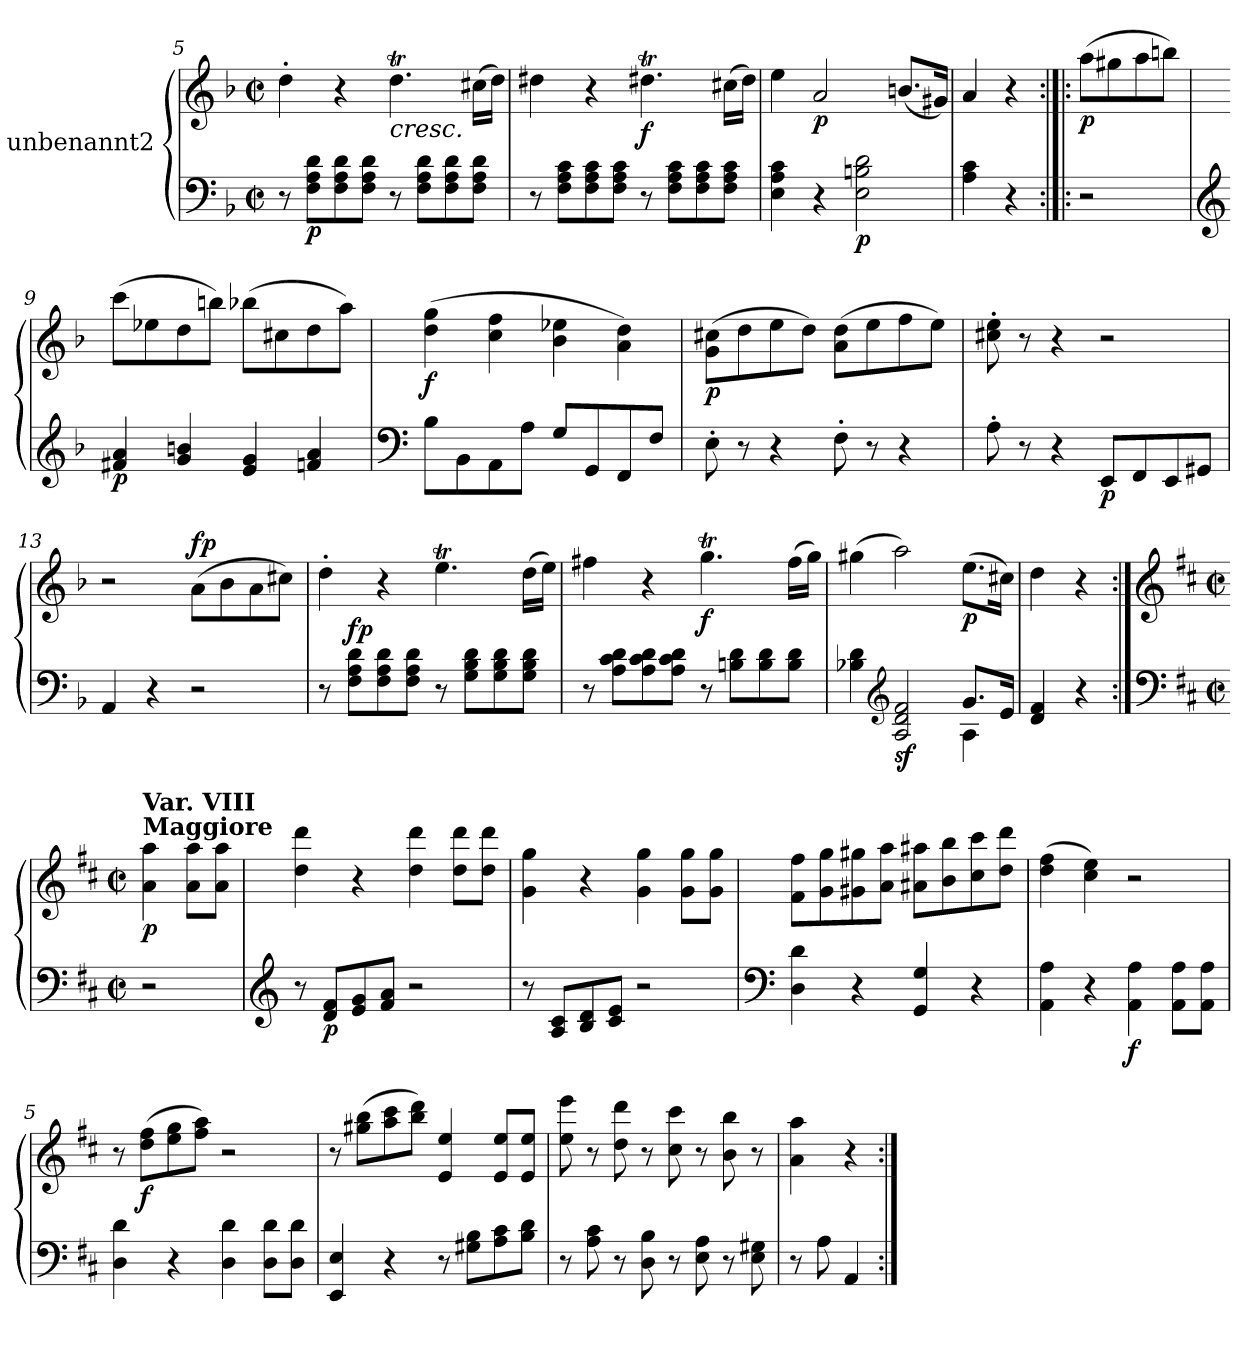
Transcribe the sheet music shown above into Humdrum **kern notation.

**kern	**kern	**dynam
*part1	*part1	*part1
*staff2	*staff1	*staff1/2
*I"unbenannt2	*	*
*clefF4	*clefG2	*
*k[b-]	*k[b-]	*
*M2/2	*M2/2	*
*met(c|)	*met(c|)	*
=5	=5	=5
8r	4dd'\	.
!	!	!LO:DY:b=2
8F\ 8A\ 8d\L	.	p
8F\ 8A\ 8d\	4r	.
8F\ 8A\ 8d\J	.	.
!	!LO:TX:b:i:t=cresc.	!
8r	4.ddT\	.
8F\ 8A\ 8d\L	.	.
8F\ 8A\ 8d\	.	.
8F\ 8A\ 8d\J	(>16cc#X\LL	.
.	16dd\JJ)	.
=6	=6	=6
8r	4dd#X\	.
8F\ 8A\ 8c\L	.	.
8F\ 8A\ 8c\	4r	.
8F\ 8A\ 8c\J	.	.
!	!	!LO:DY:b
8r	4.dd#Xt\	f
8F\ 8A\ 8c\L	.	.
8F\ 8A\ 8c\	.	.
8F\ 8A\ 8c\J	(>16cc#X\LL	.
.	16dd#\JJ)	.
=7	=7	=7
4E\ 4A\ 4c\	4ee\	.
!	!	!LO:DY:b
4r	2a/	p
!	!	!LO:DY:b=2
2E\ 2Bn\ 2d\	.	p
.	(<8.bn/L	.
.	16g#X/Jk)	.
=8	=8	=8
4A\ 4c\	4a/	.
4r	4r	.
=8X1:|!|:	=8X1:|!|:	=8X1:|!|:
!	!	!LO:DY:b
2r	(>8aa\L	p
.	8gg#X\	.
.	8aa\	.
.	8bbn\J)	.
=9	=9	=9
*clefG2	*	*
!	!	!LO:DY:b=2
4f#X/ 4a/	(>8ccc\L	p
.	8ee-X\	.
4g/ 4bn/	8dd\	.
.	8bbn\J)	.
4e/ 4g/	(>8bb-X\L	.
.	8cc#X\	.
4fn/ 4a/	8dd\	.
.	8aa\J)	.
=10	=10	=10
*clefF4	*	*
!	!	!LO:DY:b
8B-\L	(>4dd\ 4gg\	f
8BB-\	.	.
8AA\	4cc\ 4ff\	.
8A\J	.	.
8G/L	4b-\ 4ee-X\	.
8GG/	.	.
8FF/	4a\ 4dd\)	.
8F/J	.	.
=11	=11	=11
!	!	!LO:DY:b
8E'\	(>8g\ 8cc#X\L	p
8r	8dd\	.
4r	8ee\	.
.	8dd\J)	.
8F'\	(>8a\ 8dd\L	.
8r	8ee\	.
4r	8ff\	.
.	8ee\J)	.
=12	=12	=12
8A'\	8cc#X\' 8ee\'	.
8r	8r	.
4r	4r	.
!	!	!LO:DY:b=2
8EE/L	2r	p
8FF/	.	.
8EE/	.	.
8GG#X/J	.	.
=13	=13	=13
4AA/	2r	.
4r	.	.
!	!	!LO:DY:b
!	!	!LO:DY:n=1:a
2r	(>8a\L	f p
.	8b-\	.
.	8a\	.
.	8cc#X\J)	.
=14	=14	=14
8r	4dd'\	.
!	!	!LO:DY:b=2
!	!	!LO:DY:n=1:a=2
8F\ 8A\ 8d\L	.	f p
8F\ 8A\ 8d\	4r	.
8F\ 8A\ 8d\J	.	.
8r	4.eet\	.
8G\ 8B-\ 8d\L	.	.
8G\ 8B-\ 8d\	.	.
8G\ 8B-\ 8d\J	(>16dd\LL	.
.	16ee\JJ)	.
=15	=15	=15
8r	4ff#X\	.
8A\ 8c\ 8d\L	.	.
8A\ 8c\ 8d\	4r	.
8A\ 8c\ 8d\J	.	.
!	!	!LO:DY:b
8r	4.ggT\	f
8Bn\ 8d\L	.	.
8B\ 8d\	.	.
8B\ 8d\J	(>16ff#\LL	.
.	16gg\JJ)	.
=16	=16	=16
*^	*	*
4B-X\ 4d\	2.ryy	(>4gg#X\	.
*clefG2	*	*	*
!	!	!	!LO:DY:b=2
2A/ 2d/ 2f/	.	2aa\)	sf
!	!	!	!LO:DY:b
8.g/L	4A\	(>8.ee\L	p
16e/Jk	.	16cc#X\Jk)	.
*v	*v	*	*
=17	=17	=17
4d/ 4f/	4dd\	.
4r	4r	.
=:|!	=:|!	=:|!
*clefF4	*clefG2	*
*k[f#c#]	*k[f#c#]	*
*M2/2	*M2/2	*
*met(c|)	*met(c|)	*
!	!LO:TX:a:B:t=Maggiore	!
!	!LO:TX:a:B:t=Var. VIII	!
!	!	!LO:DY:b
2r	4a\ 4aa\	p
.	8a\ 8aa\L	.
.	8a\ 8aa\J	.
=1	=1	=1
*clefG2	*	*
8r	4dd\ 4ddd\	.
!	!	!LO:DY:b=2
8d/ 8f#/L	.	p
8e/ 8g/	4r	.
8f#/ 8a/J	.	.
2r	4dd\ 4ddd\	.
.	8dd\ 8ddd\L	.
.	8dd\ 8ddd\J	.
=2	=2	=2
8r	4g\ 4gg\	.
8A/ 8c#/L	.	.
8B/ 8d/	4r	.
8c#/ 8e/J	.	.
2r	4g\ 4gg\	.
.	8g\ 8gg\L	.
.	8g\ 8gg\J	.
=3	=3	=3
*clefF4	*	*
4D\ 4d\	8f#\ 8ff#\L	.
.	8g\ 8gg\	.
4r	8g#X\ 8gg#X\	.
.	8a\ 8aa\J	.
4GG/ 4G/	8a#X\ 8aa#X\L	.
.	8b\ 8bb\	.
4r	8cc#\ 8ccc#\	.
.	8dd\ 8ddd\J	.
=4	=4	=4
4AA\ 4A\	(>4dd\ 4ff#\	.
4r	4cc#\ 4ee\)	.
!	!	!LO:DY:b=2
4AA\ 4A\	2r	f
8AA\ 8A\L	.	.
8AA\ 8A\J	.	.
=5	=5	=5
4D\ 4d\	8r	.
!	!	!LO:DY:b
.	(>8dd\ 8ff#\L	f
4r	8ee\ 8gg\	.
.	8ff#\ 8aa\J)	.
4D\ 4d\	2r	.
8D\ 8d\L	.	.
8D\ 8d\J	.	.
=6	=6	=6
4EE/ 4E/	8r	.
.	(>8gg#X\ 8bb\L	.
4r	8aa\ 8ccc#\	.
.	8bb\ 8ddd\J)	.
8r	4e/ 4ee/	.
8G#X\ 8B\L	.	.
8A\ 8c#\	8e/ 8ee/L	.
8B\ 8d\J	8e/ 8ee/J	.
=7	=7	=7
8r	8ee\ 8eee\	.
8A\ 8c#\	8r	.
8r	8dd\ 8ddd\	.
8D\ 8B\	8r	.
8r	8cc#\ 8ccc#\	.
8E\ 8A\	8r	.
8r	8b\ 8bb\	.
8E\ 8G#X\	8r	.
=8	=8	=8
8r	4a\ 4aa\	.
8A\	.	.
4AA/	4r	.
=:|!	=:|!	=:|!
*-	*-	*-
